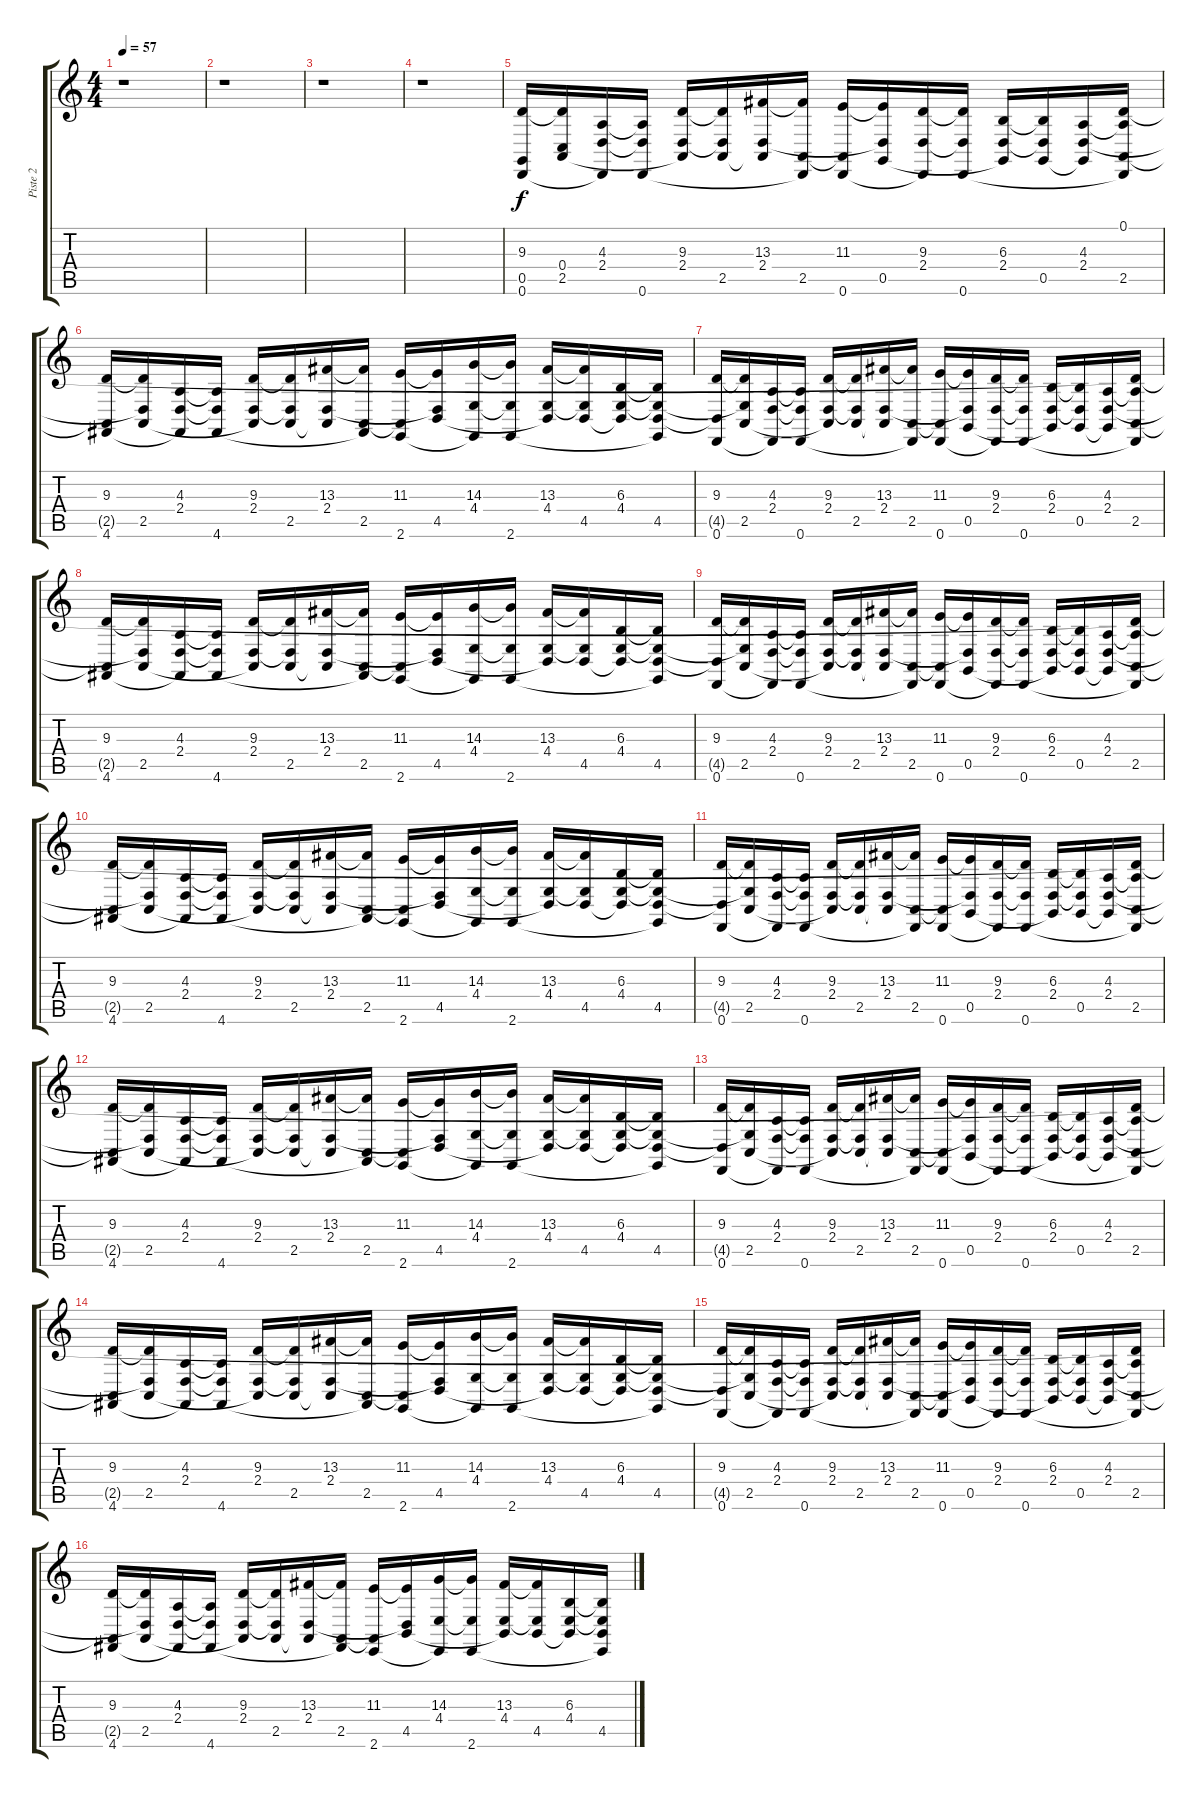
\track ("Piste 2" "Piste 2") {instrument electricgrandpiano}
\staff {score tabs}
\tuning (D4 A3 F3 C3 G2 D2) {hide}
\ts (4 4)
\tempo 57
\clef g2
\ks c
r.1{dy f instrument electricgrandpiano} |
r.1 |
r.1 |
r.1 |
(9.3 0.5 0.6).16 (9.3{t} 0.4 2.5).16 (4.3 2.4 0.6{t}).16 (4.3{t} 2.4{t} 0.6).16 (9.3 2.4 2.5{t}).16 (9.3{t} 2.4{t} 2.5).16 (13.3 2.4 2.5{t}).16 (13.3{t} 2.5 0.6{t}).16 (11.3 2.5{t} 0.6).16 (11.3{t} 2.4{t} 0.5).16 (9.3 2.4 0.6{t}).16 (9.3{t} 2.4{t} 0.6).16 (6.3 2.4 0.5{t}).16 (6.3{t} 2.4{t} 0.5).16 (4.3 2.4 0.5{t}).16 (0.1 4.3{t} 2.5 0.6{t}).16 |
(9.3 2.5{t} 4.6).16 (9.3{t} 2.4{t} 2.5).16 (4.3 2.4 4.6{t}).16 (4.3{t} 2.4{t} 4.6).16 (9.3 2.4 2.5{t}).16 (9.3{t} 2.4{t} 2.5).16 (13.3 2.4 2.5{t}).16 (13.3{t} 2.5 4.6{t}).16 (11.3 2.5{t} 2.6).16 (11.3{t} 2.4{t} 4.5).16 (14.3 4.4 2.6{t}).16 (14.3{t} 4.4{t} 2.6).16 (13.3 4.4 4.5{t}).16 (13.3{t} 4.4{t} 4.5).16 (6.3 4.4 4.5{t}).16 (6.3{t} 4.4{t} 4.5 2.6{t}).16 |
(9.3 4.5{t} 0.6).16 (9.3{t} 4.4{t} 2.5).16 (4.3 2.4 0.6{t}).16 (4.3{t} 2.4{t} 0.6).16 (9.3 2.4 2.5{t}).16 (9.3{t} 2.4{t} 2.5).16 (13.3 2.4 2.5{t}).16 (13.3{t} 2.5 0.6{t}).16 (11.3 2.5{t} 0.6).16 (11.3{t} 2.4{t} 0.5).16 (9.3 2.4 0.6{t}).16 (9.3{t} 2.4{t} 0.6).16 (6.3 2.4 0.5{t}).16 (6.3{t} 2.4{t} 0.5).16 (4.3 2.4 0.5{t}).16 (0.1{t} 4.3{t} 2.5 0.6{t}).16 |
(9.3 2.5{t} 4.6).16 (9.3{t} 2.4{t} 2.5).16 (4.3 2.4 4.6{t}).16 (4.3{t} 2.4{t} 4.6).16 (9.3 2.4 2.5{t}).16 (9.3{t} 2.4{t} 2.5).16 (13.3 2.4 2.5{t}).16 (13.3{t} 2.5 4.6{t}).16 (11.3 2.5{t} 2.6).16 (11.3{t} 2.4{t} 4.5).16 (14.3 4.4 2.6{t}).16 (14.3{t} 4.4{t} 2.6).16 (13.3 4.4 4.5{t}).16 (13.3{t} 4.4{t} 4.5).16 (6.3 4.4 4.5{t}).16 (6.3{t} 4.4{t} 4.5 2.6{t}).16 |
(9.3 4.5{t} 0.6).16 (9.3{t} 4.4{t} 2.5).16 (4.3 2.4 0.6{t}).16 (4.3{t} 2.4{t} 0.6).16 (9.3 2.4 2.5{t}).16 (9.3{t} 2.4{t} 2.5).16 (13.3 2.4 2.5{t}).16 (13.3{t} 2.5 0.6{t}).16 (11.3 2.5{t} 0.6).16 (11.3{t} 2.4{t} 0.5).16 (9.3 2.4 0.6{t}).16 (9.3{t} 2.4{t} 0.6).16 (6.3 2.4 0.5{t}).16 (6.3{t} 2.4{t} 0.5).16 (4.3 2.4 0.5{t}).16 (0.1{t} 4.3{t} 2.5 0.6{t}).16 |
(9.3 2.5{t} 4.6).16 (9.3{t} 2.4{t} 2.5).16 (4.3 2.4 4.6{t}).16 (4.3{t} 2.4{t} 4.6).16 (9.3 2.4 2.5{t}).16 (9.3{t} 2.4{t} 2.5).16 (13.3 2.4 2.5{t}).16 (13.3{t} 2.5 4.6{t}).16 (11.3 2.5{t} 2.6).16 (11.3{t} 2.4{t} 4.5).16 (14.3 4.4 2.6{t}).16 (14.3{t} 4.4{t} 2.6).16 (13.3 4.4 4.5{t}).16 (13.3{t} 4.4{t} 4.5).16 (6.3 4.4 4.5{t}).16 (6.3{t} 4.4{t} 4.5 2.6{t}).16 |
(9.3 4.5{t} 0.6).16 (9.3{t} 4.4{t} 2.5).16 (4.3 2.4 0.6{t}).16 (4.3{t} 2.4{t} 0.6).16 (9.3 2.4 2.5{t}).16 (9.3{t} 2.4{t} 2.5).16 (13.3 2.4 2.5{t}).16 (13.3{t} 2.5 0.6{t}).16 (11.3 2.5{t} 0.6).16 (11.3{t} 2.4{t} 0.5).16 (9.3 2.4 0.6{t}).16 (9.3{t} 2.4{t} 0.6).16 (6.3 2.4 0.5{t}).16 (6.3{t} 2.4{t} 0.5).16 (4.3 2.4 0.5{t}).16 (0.1{t} 4.3{t} 2.5 0.6{t}).16 |
(9.3 2.5{t} 4.6).16 (9.3{t} 2.4{t} 2.5).16 (4.3 2.4 4.6{t}).16 (4.3{t} 2.4{t} 4.6).16 (9.3 2.4 2.5{t}).16 (9.3{t} 2.4{t} 2.5).16 (13.3 2.4 2.5{t}).16 (13.3{t} 2.5 4.6{t}).16 (11.3 2.5{t} 2.6).16 (11.3{t} 2.4{t} 4.5).16 (14.3 4.4 2.6{t}).16 (14.3{t} 4.4{t} 2.6).16 (13.3 4.4 4.5{t}).16 (13.3{t} 4.4{t} 4.5).16 (6.3 4.4 4.5{t}).16 (6.3{t} 4.4{t} 4.5 2.6{t}).16 |
(9.3 4.5{t} 0.6).16 (9.3{t} 4.4{t} 2.5).16 (4.3 2.4 0.6{t}).16 (4.3{t} 2.4{t} 0.6).16 (9.3 2.4 2.5{t}).16 (9.3{t} 2.4{t} 2.5).16 (13.3 2.4 2.5{t}).16 (13.3{t} 2.5 0.6{t}).16 (11.3 2.5{t} 0.6).16 (11.3{t} 2.4{t} 0.5).16 (9.3 2.4 0.6{t}).16 (9.3{t} 2.4{t} 0.6).16 (6.3 2.4 0.5{t}).16 (6.3{t} 2.4{t} 0.5).16 (4.3 2.4 0.5{t}).16 (0.1{t} 4.3{t} 2.5 0.6{t}).16 |
(9.3 2.5{t} 4.6).16 (9.3{t} 2.4{t} 2.5).16 (4.3 2.4 4.6{t}).16 (4.3{t} 2.4{t} 4.6).16 (9.3 2.4 2.5{t}).16 (9.3{t} 2.4{t} 2.5).16 (13.3 2.4 2.5{t}).16 (13.3{t} 2.5 4.6{t}).16 (11.3 2.5{t} 2.6).16 (11.3{t} 2.4{t} 4.5).16 (14.3 4.4 2.6{t}).16 (14.3{t} 4.4{t} 2.6).16 (13.3 4.4 4.5{t}).16 (13.3{t} 4.4{t} 4.5).16 (6.3 4.4 4.5{t}).16 (6.3{t} 4.4{t} 4.5 2.6{t}).16 |
(9.3 4.5{t} 0.6).16 (9.3{t} 4.4{t} 2.5).16 (4.3 2.4 0.6{t}).16 (4.3{t} 2.4{t} 0.6).16 (9.3 2.4 2.5{t}).16 (9.3{t} 2.4{t} 2.5).16 (13.3 2.4 2.5{t}).16 (13.3{t} 2.5 0.6{t}).16 (11.3 2.5{t} 0.6).16 (11.3{t} 2.4{t} 0.5).16 (9.3 2.4 0.6{t}).16 (9.3{t} 2.4{t} 0.6).16 (6.3 2.4 0.5{t}).16 (6.3{t} 2.4{t} 0.5).16 (4.3 2.4 0.5{t}).16 (0.1{t} 4.3{t} 2.5 0.6{t}).16 |
(9.3 2.5{t} 4.6).16 (9.3{t} 2.4{t} 2.5).16 (4.3 2.4 4.6{t}).16 (4.3{t} 2.4{t} 4.6).16 (9.3 2.4 2.5{t}).16 (9.3{t} 2.4{t} 2.5).16 (13.3 2.4 2.5{t}).16 (13.3{t} 2.5 4.6{t}).16 (11.3 2.5{t} 2.6).16 (11.3{t} 2.4{t} 4.5).16 (14.3 4.4 2.6{t}).16 (14.3{t} 4.4{t} 2.6).16 (13.3 4.4 4.5{t}).16 (13.3{t} 4.4{t} 4.5).16 (6.3 4.4 4.5{t}).16 (6.3{t} 4.4{t} 4.5 2.6{t}).16
